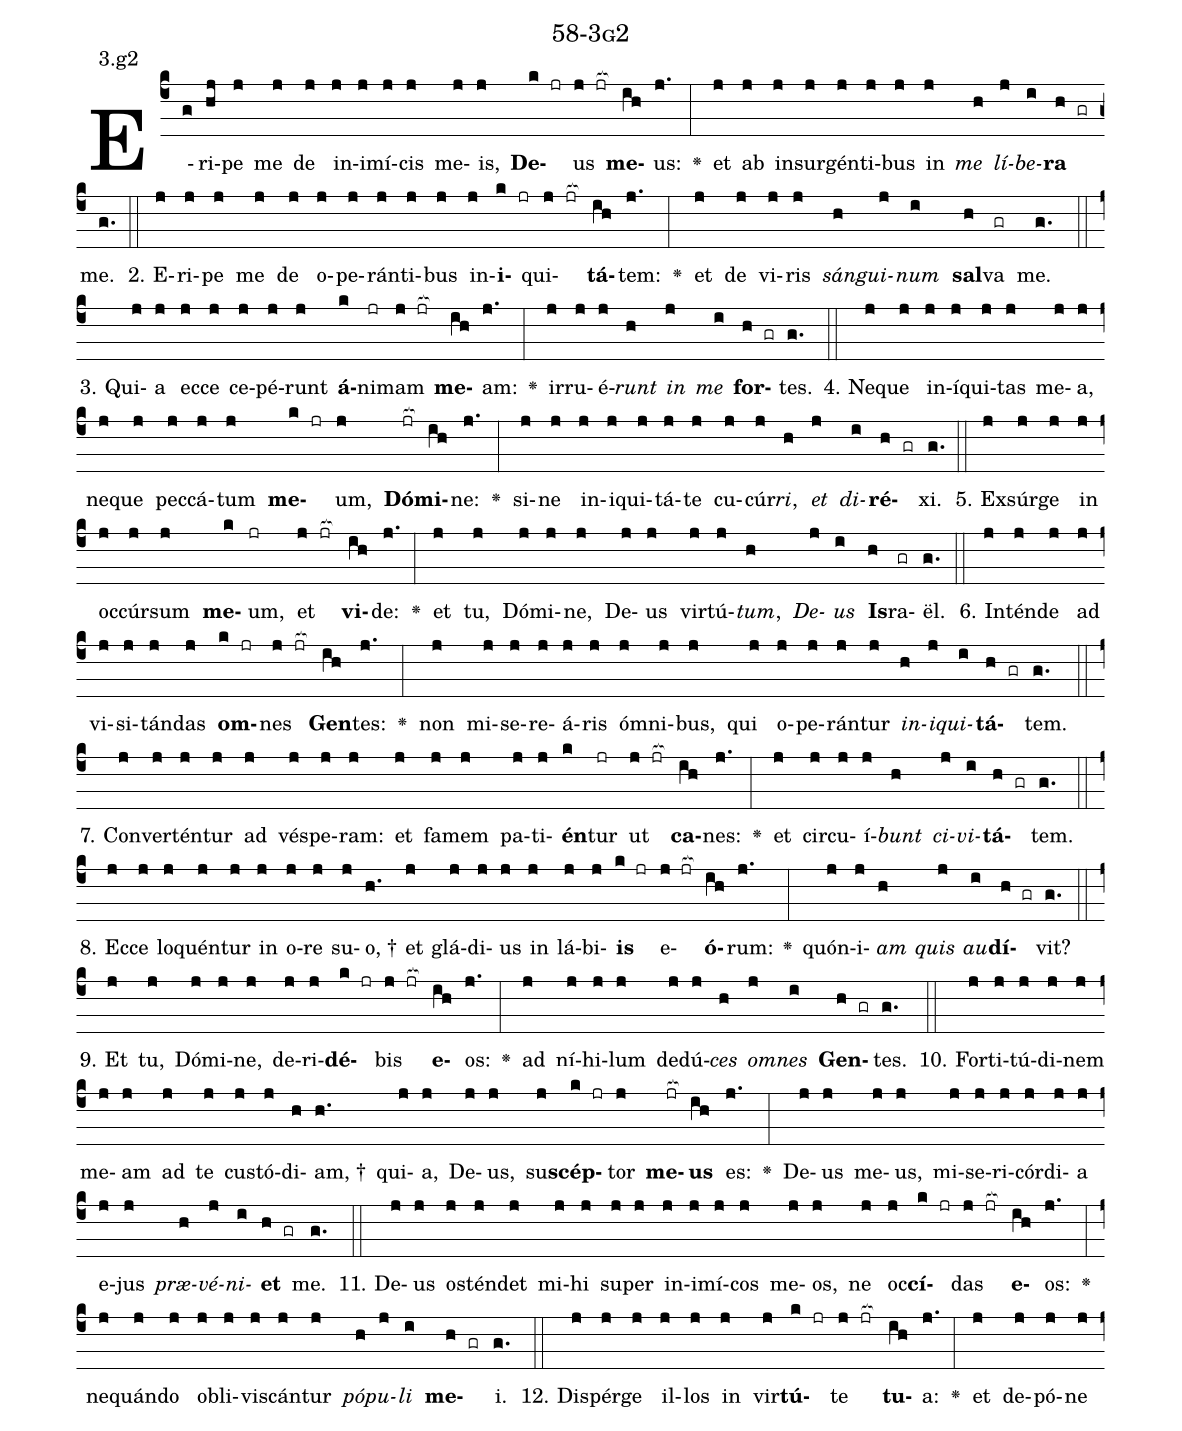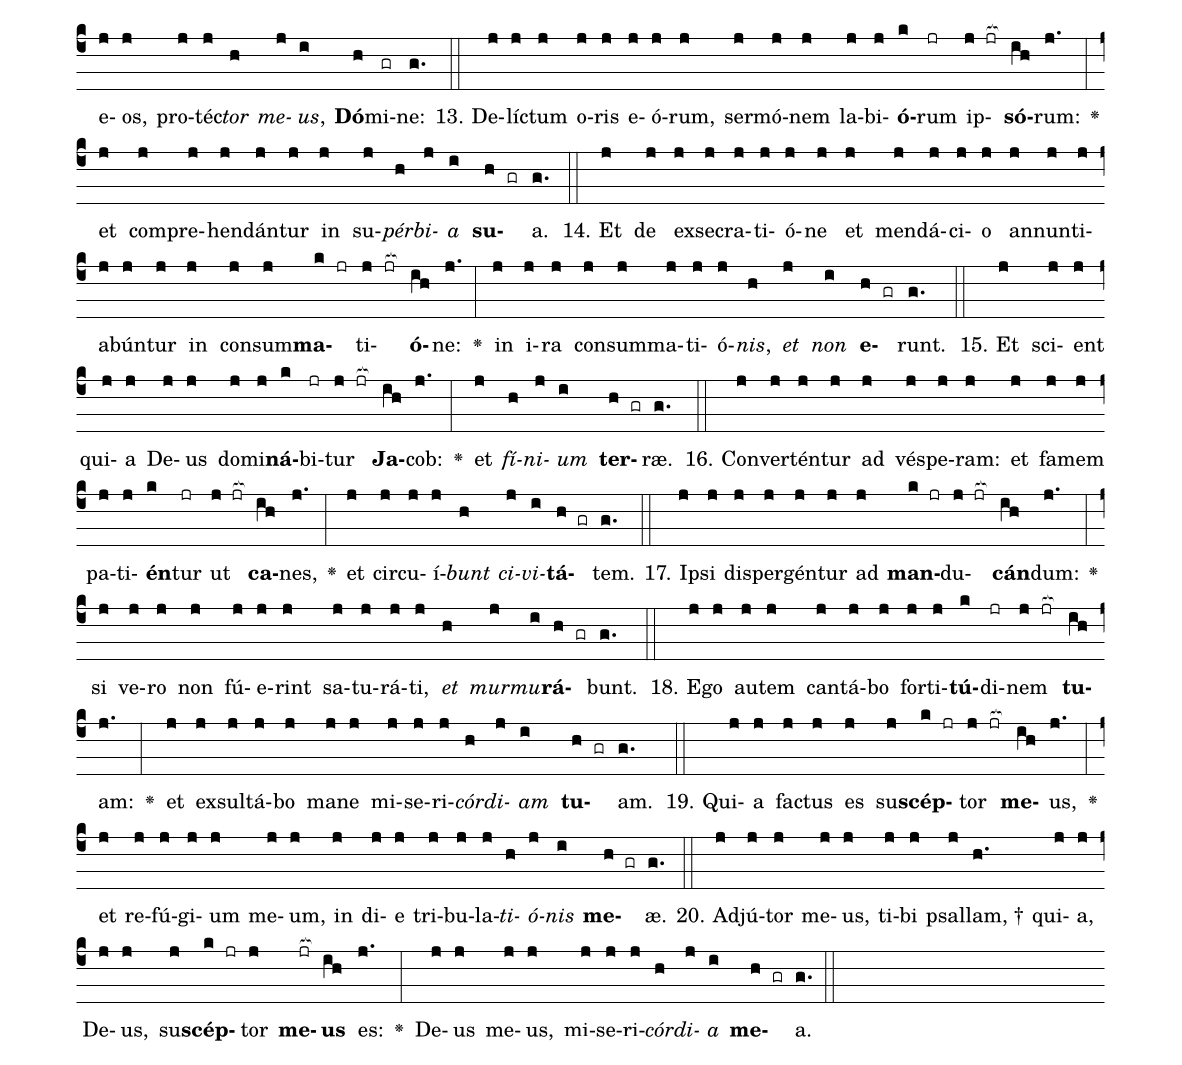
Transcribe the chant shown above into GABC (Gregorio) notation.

name: 58-3g2;
annotation: 3.g2;
%%
(c4)E(g)ri(hj)pe(j) me(j) de(j) in(j)i(j)mí(j)cis(j) me(j)is,(j) <b>De</b>(k jr)us(j jr[ocb:1{]) <b>me</b>(ih[ocb:0}])us:(j.) <v>\greheightstar</v>(:) et(j) ab(j) in(j)sur(j)gén(j)ti(j)bus(j) in(j) <i>me</i>(h) <i>lí</i>(j)<i>be</i>(i)<b>ra</b>(h gr) me.(g.) (::)
2. E(j)ri(j)pe(j) me(j) de(j) o(j)pe(j)rán(j)ti(j)bus(j) in(j)<b>i</b>(k jr)qui(j jr[ocb:1{])<b>tá</b>(ih[ocb:0}])tem:(j.) <v>\greheightstar</v>(:) et(j) de(j) vi(j)ris(j) <i>sán</i>(h)<i>gui</i>(j)<i>num</i>(i) <b>sal</b>(h)va(gr) me.(g.) (::)
3. Qui(j)a(j) ec(j)ce(j) ce(j)pé(j)runt(j) <b>á</b>(k)ni(jr)mam(j jr[ocb:1{]) <b>me</b>(ih[ocb:0}])am:(j.) <v>\greheightstar</v>(:) ir(j)ru(j)é(j)<i>runt</i>(h) <i>in</i>(j) <i>me</i>(i) <b>for</b>(h gr)tes.(g.) (::)
4. Ne(j)que(j) in(j)í(j)qui(j)tas(j) me(j)a,(j) ne(j)que(j) pec(j)cá(j)tum(j) <b>me</b>(k jr)um,(j) <b>Dó</b>(jr[ocb:1{])<b>mi</b>(ih[ocb:0}])ne:(j.) <v>\greheightstar</v>(:) si(j)ne(j) in(j)i(j)qui(j)tá(j)te(j) cu(j)cúr(j)<i>ri</i>,(h) <i>et</i>(j) <i>di</i>(i)<b>ré</b>(h gr)xi.(g.) (::)
5. Ex(j)súr(j)ge(j) in(j) oc(j)cúr(j)sum(j) <b>me</b>(k)um,(jr) et(j jr[ocb:1{]) <b>vi</b>(ih[ocb:0}])de:(j.) <v>\greheightstar</v>(:) et(j) tu,(j) Dó(j)mi(j)ne,(j) De(j)us(j) vir(j)tú(j)<i>tum</i>,(h) <i>De</i>(j)<i>us</i>(i) <b>Is</b>(h)ra(gr)ël.(g.) (::)
6. In(j)tén(j)de(j) ad(j) vi(j)si(j)tán(j)das(j) <b>om</b>(k jr)nes(j jr[ocb:1{]) <b>Gen</b>(ih[ocb:0}])tes:(j.) <v>\greheightstar</v>(:) non(j) mi(j)se(j)re(j)á(j)ris(j) óm(j)ni(j)bus,(j) qui(j) o(j)pe(j)rán(j)tur(j) <i>in</i>(h)<i>i</i>(j)<i>qui</i>(i)<b>tá</b>(h gr)tem.(g.) (::)
7. Con(j)ver(j)tén(j)tur(j) ad(j) vés(j)pe(j)ram:(j) et(j) fa(j)mem(j) pa(j)ti(j)<b>én</b>(k)tur(jr) ut(j jr[ocb:1{]) <b>ca</b>(ih[ocb:0}])nes:(j.) <v>\greheightstar</v>(:) et(j) cir(j)cu(j)í(j)<i>bunt</i>(h) <i>ci</i>(j)<i>vi</i>(i)<b>tá</b>(h gr)tem.(g.) (::)
8. Ec(j)ce(j) lo(j)quén(j)tur(j) in(j) o(j)re(j) su(j)o, †(h.) et(j) glá(j)di(j)us(j) in(j) lá(j)bi(j)<b>is</b>(k jr) e(j jr[ocb:1{])<b>ó</b>(ih[ocb:0}])rum:(j.) <v>\greheightstar</v>(:) quón(j)i(j)<i>am</i>(h) <i>quis</i>(j) <i>au</i>(i)<b>dí</b>(h gr)vit?(g.) (::)
9. Et(j) tu,(j) Dó(j)mi(j)ne,(j) de(j)ri(j)<b>dé</b>(k jr)bis(j jr[ocb:1{]) <b>e</b>(ih[ocb:0}])os:(j.) <v>\greheightstar</v>(:) ad(j) ní(j)hi(j)lum(j) de(j)dú(j)<i>ces</i>(h) <i>om</i>(j)<i>nes</i>(i) <b>Gen</b>(h gr)tes.(g.) (::)
10. For(j)ti(j)tú(j)di(j)nem(j) me(j)am(j) ad(j) te(j) cus(j)tó(j)di(h)am, †(h.) qui(j)a,(j) De(j)us,(j) su(j)<b>scép</b>(k jr)tor(j) <b>me</b>(jr[ocb:1{])<b>us</b>(ih[ocb:0}]) es:(j.) <v>\greheightstar</v>(:) De(j)us(j) me(j)us,(j) mi(j)se(j)ri(j)cór(j)di(j)a(j) e(j)jus(j) <i>præ</i>(h)<i>vé</i>(j)<i>ni</i>(i)<b>et</b>(h gr) me.(g.) (::)
11. De(j)us(j) os(j)tén(j)det(j) mi(j)hi(j) su(j)per(j) in(j)i(j)mí(j)cos(j) me(j)os,(j) ne(j) oc(j)<b>cí</b>(k jr)das(j jr[ocb:1{]) <b>e</b>(ih[ocb:0}])os:(j.) <v>\greheightstar</v>(:) ne(j)quán(j)do(j) ob(j)li(j)vis(j)cán(j)tur(j) <i>pó</i>(h)<i>pu</i>(j)<i>li</i>(i) <b>me</b>(h gr)i.(g.) (::)
12. Di(j)spér(j)ge(j) il(j)los(j) in(j) vir(j)<b>tú</b>(k jr)te(j jr[ocb:1{]) <b>tu</b>(ih[ocb:0}])a:(j.) <v>\greheightstar</v>(:) et(j) de(j)pó(j)ne(j) e(j)os,(j) pro(j)téc(j)<i>tor</i>(h) <i>me</i>(j)<i>us</i>,(i) <b>Dó</b>(h)mi(gr)ne:(g.) (::)
13. De(j)líc(j)tum(j) o(j)ris(j) e(j)ó(j)rum,(j) ser(j)mó(j)nem(j) la(j)bi(j)<b>ó</b>(k)rum(jr) ip(j jr[ocb:1{])<b>só</b>(ih[ocb:0}])rum:(j.) <v>\greheightstar</v>(:) et(j) com(j)pre(j)hen(j)dán(j)tur(j) in(j) su(j)<i>pér</i>(h)<i>bi</i>(j)<i>a</i>(i) <b>su</b>(h gr)a.(g.) (::)
14. Et(j) de(j) ex(j)se(j)cra(j)ti(j)ó(j)ne(j) et(j) men(j)dá(j)ci(j)o(j) an(j)nun(j)ti(j)a(j)bún(j)tur(j) in(j) con(j)sum(j)<b>ma</b>(k jr)ti(j jr[ocb:1{])<b>ó</b>(ih[ocb:0}])ne:(j.) <v>\greheightstar</v>(:) in(j) i(j)ra(j) con(j)sum(j)ma(j)ti(j)ó(j)<i>nis</i>,(h) <i>et</i>(j) <i>non</i>(i) <b>e</b>(h gr)runt.(g.) (::)
15. Et(j) sci(j)ent(j) qui(j)a(j) De(j)us(j) do(j)mi(j)<b>ná</b>(k)bi(jr)tur(j jr[ocb:1{]) <b>Ja</b>(ih[ocb:0}])cob:(j.) <v>\greheightstar</v>(:) et(j) <i>fí</i>(h)<i>ni</i>(j)<i>um</i>(i) <b>ter</b>(h gr)ræ.(g.) (::)
16. Con(j)ver(j)tén(j)tur(j) ad(j) vés(j)pe(j)ram:(j) et(j) fa(j)mem(j) pa(j)ti(j)<b>én</b>(k)tur(jr) ut(j jr[ocb:1{]) <b>ca</b>(ih[ocb:0}])nes,(j.) <v>\greheightstar</v>(:) et(j) cir(j)cu(j)í(j)<i>bunt</i>(h) <i>ci</i>(j)<i>vi</i>(i)<b>tá</b>(h gr)tem.(g.) (::)
17. Ip(j)si(j) di(j)sper(j)gén(j)tur(j) ad(j) <b>man</b>(k jr)du(j jr[ocb:1{])<b>cán</b>(ih[ocb:0}])dum:(j.) <v>\greheightstar</v>(:) si(j) ve(j)ro(j) non(j) fú(j)e(j)rint(j) sa(j)tu(j)rá(j)ti,(j) <i>et</i>(h) <i>mur</i>(j)<i>mu</i>(i)<b>rá</b>(h gr)bunt.(g.) (::)
18. E(j)go(j) au(j)tem(j) can(j)tá(j)bo(j) for(j)ti(j)<b>tú</b>(k)di(jr)nem(j jr[ocb:1{]) <b>tu</b>(ih[ocb:0}])am:(j.) <v>\greheightstar</v>(:) et(j) ex(j)sul(j)tá(j)bo(j) ma(j)ne(j) mi(j)se(j)ri(j)<i>cór</i>(h)<i>di</i>(j)<i>am</i>(i) <b>tu</b>(h gr)am.(g.) (::)
19. Qui(j)a(j) fac(j)tus(j) es(j) su(j)<b>scép</b>(k jr)tor(j jr[ocb:1{]) <b>me</b>(ih[ocb:0}])us,(j.) <v>\greheightstar</v>(:) et(j) re(j)fú(j)gi(j)um(j) me(j)um,(j) in(j) di(j)e(j) tri(j)bu(j)la(j)<i>ti</i>(h)<i>ó</i>(j)<i>nis</i>(i) <b>me</b>(h gr)æ.(g.) (::)
20. Ad(j)jú(j)tor(j) me(j)us,(j) ti(j)bi(j) psal(j)lam, †(h.) qui(j)a,(j) De(j)us,(j) su(j)<b>scép</b>(k jr)tor(j) <b>me</b>(jr[ocb:1{])<b>us</b>(ih[ocb:0}]) es:(j.) <v>\greheightstar</v>(:) De(j)us(j) me(j)us,(j) mi(j)se(j)ri(j)<i>cór</i>(h)<i>di</i>(j)<i>a</i>(i) <b>me</b>(h gr)a.(g.) (::)
